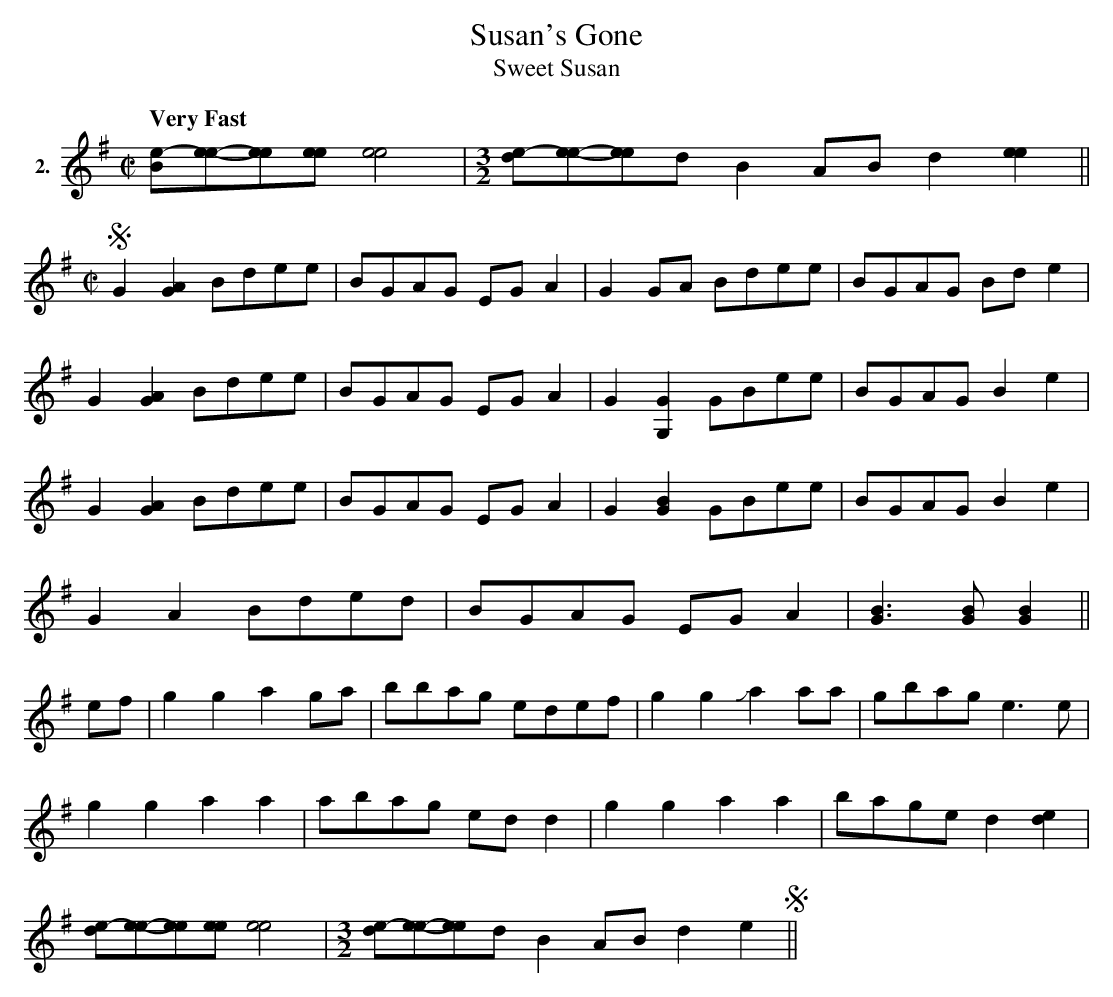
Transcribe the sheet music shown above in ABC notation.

X:1
T:Susan's Gone
T:Sweet Susan
M:C|
L:1/8
Q:"Very Fast"
K:G
V:1 clef=treble name="2."
[V:1] [Be]-[ee]-[ee][ee] [e4e4]|[M:3/2][de]-[ee]-[ee]d B2 ABd2[e2e2]||
[M:C|]SG2[G2A2]Bdee| BGAG EGA2|G2GA Bdee|BGAG Bde2|
G2[G2A2]Bdee| BGAG EGA2|G2[G,2G2] GBee|BGAG B2e2|
G2[G2A2]Bdee| BGAG EGA2|G2[G2B2]GBee|BGAG B2e2|
G2A2 Bded |BGAG EG A2|[G3B3][GB][G2B2]||
ef|g2g2 a2ga|bbag edef|g2g2 Ja2 aa|gbag e3e|
g2g2a2 a2|abag edd2|g2g2 a2a2|bage d2[d2e2]|
[de]-[ee]-[ee][ee] [e4e4]|[M:3/2][de]-[ee]-[ee]d B2AB d2e2S||
